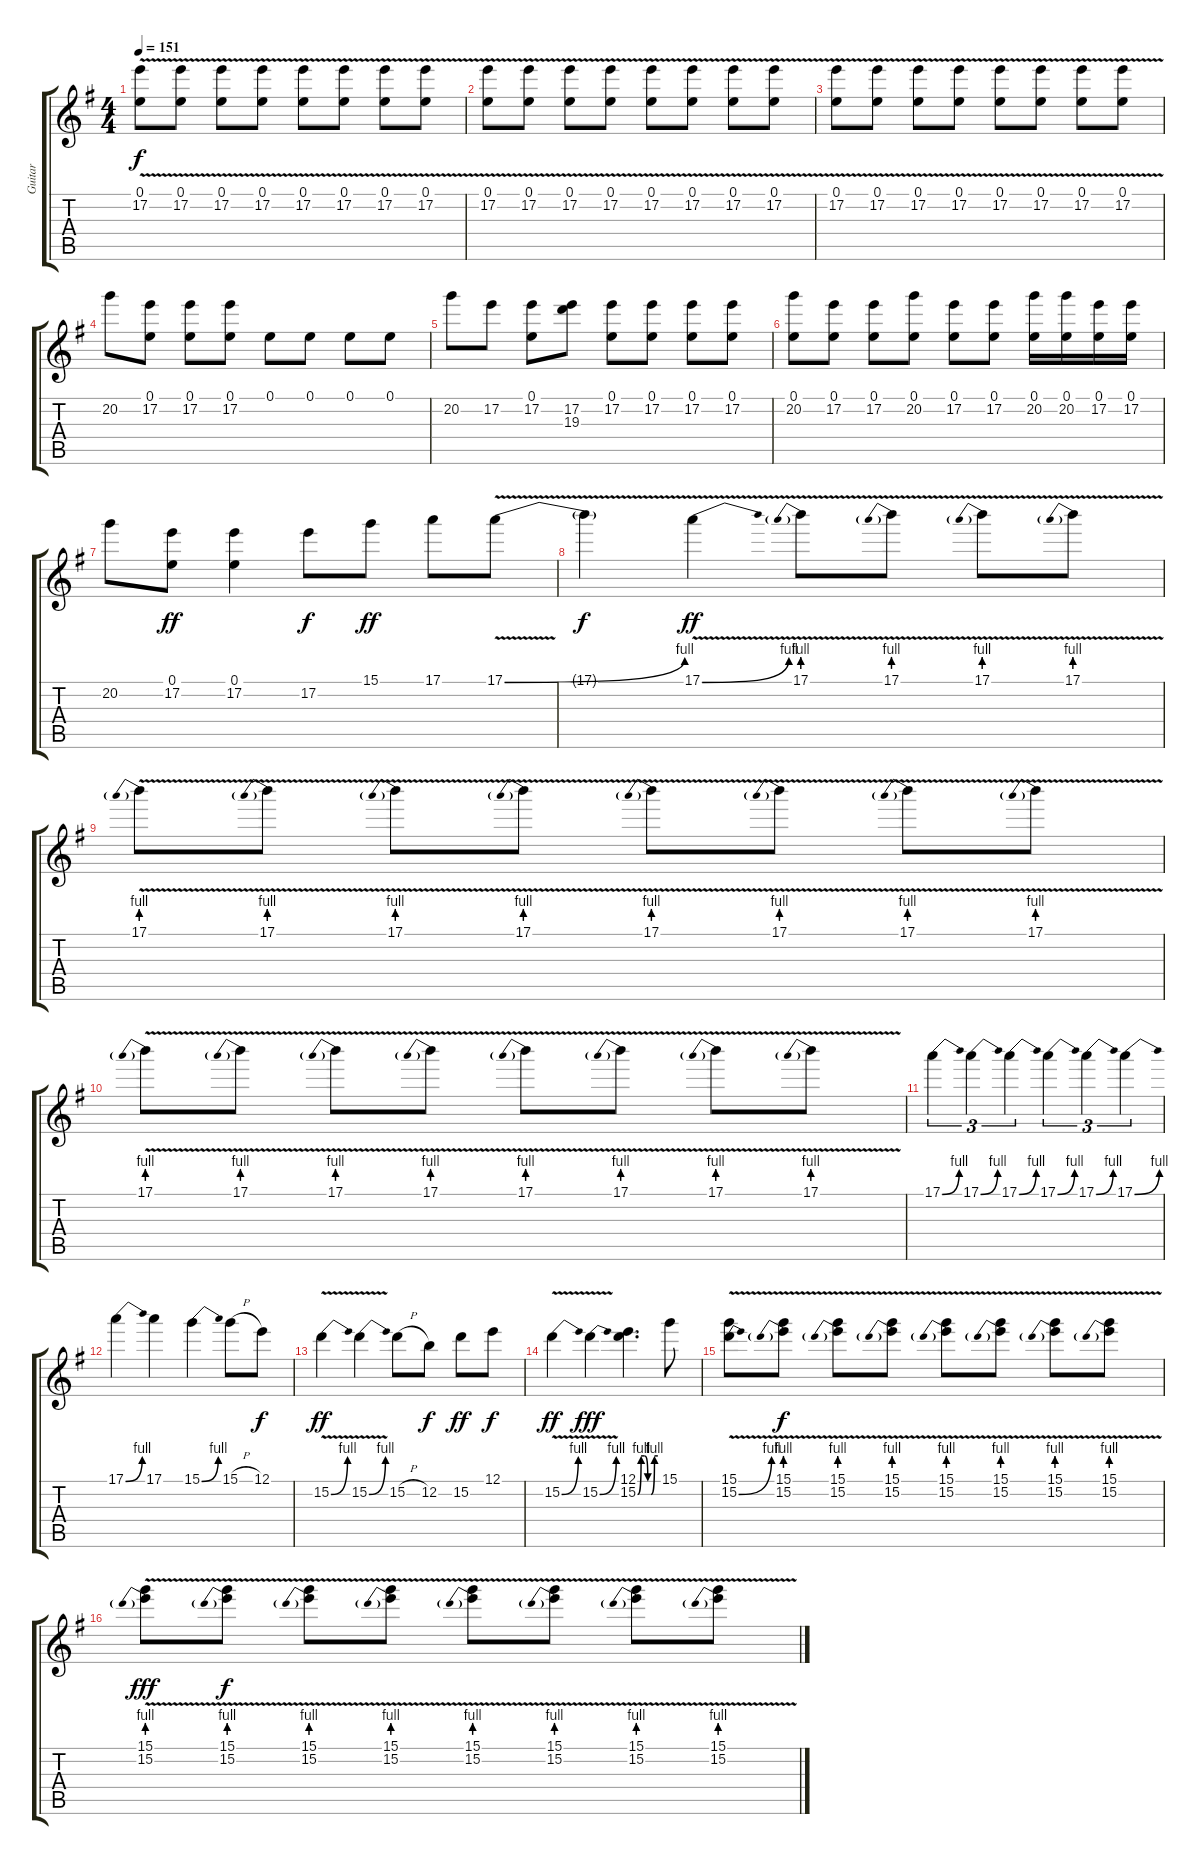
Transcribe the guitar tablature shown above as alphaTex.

\track ("Guitar" "Guitar") {instrument distortionguitar}
\staff {score tabs}
\tuning (E4 B3 G3 D3 A2 E2) {hide}
\ts (4 4)
\tempo 151
\clef g2
\ks eminor
(0.1 17.2{v}).8{dy f} (0.1 17.2{v}).8 (0.1 17.2{v}).8 (0.1 17.2{v}).8 (0.1 17.2{v}).8 (0.1 17.2{v}).8 (0.1 17.2{v}).8 (0.1 17.2{v}).8 |
(0.1 17.2{v}).8 (0.1 17.2{v}).8 (0.1 17.2{v}).8 (0.1 17.2{v}).8 (0.1 17.2{v}).8 (0.1 17.2{v}).8 (0.1 17.2{v}).8 (0.1 17.2{v}).8 |
(0.1 17.2{v}).8 (0.1 17.2{v}).8 (0.1 17.2{v}).8 (0.1 17.2{v}).8 (0.1 17.2{v}).8 (0.1 17.2{v}).8 (0.1 17.2{v}).8 (0.1 17.2{v}).8 |
20.2.8 (0.1 17.2).8 (0.1 17.2).8 (0.1 17.2).8 0.1.8 0.1.8 0.1.8 0.1.8 |
20.2.8 17.2.8 (0.1 17.2).8 (17.2 19.3).8 (0.1 17.2).8 (0.1 17.2).8 (0.1 17.2).8 (0.1 17.2).8 |
(0.1 20.2).8 (0.1 17.2).8 (0.1 17.2).8 (0.1 20.2).8 (0.1 17.2).8 (0.1 17.2).8 (0.1 20.2).16 (0.1 20.2).16 (0.1 17.2).16 (0.1 17.2).16 |
20.2.8 (0.1 17.2).8{dy ff} (0.1 17.2).4 17.2.8{dy f} 15.1.8{dy ff} 17.1.8 17.1{be (bend 0 0 60 4) v}.8 |
17.1{t}.4{dy f} 17.1{be (bend 0 0 60 4) v}.4{dy ff} 17.1{be (prebend 0 4 60 4) v}.8 17.1{be (prebend 0 4 60 4) v}.8 17.1{be (prebend 0 4 60 4) v}.8 17.1{be (prebend 0 4 60 4) v}.8 |
17.1{be (prebend 0 4 60 4) v}.8 17.1{be (prebend 0 4 60 4) v}.8 17.1{be (prebend 0 4 60 4) v}.8 17.1{be (prebend 0 4 60 4) v}.8 17.1{be (prebend 0 4 60 4) v}.8 17.1{be (prebend 0 4 60 4) v}.8 17.1{be (prebend 0 4 60 4) v}.8 17.1{be (prebend 0 4 60 4) v}.8 |
17.1{be (prebend 0 4 60 4) v}.8 17.1{be (prebend 0 4 60 4) v}.8 17.1{be (prebend 0 4 60 4) v}.8 17.1{be (prebend 0 4 60 4) v}.8 17.1{be (prebend 0 4 60 4) v}.8 17.1{be (prebend 0 4 60 4) v}.8 17.1{be (prebend 0 4 60 4) v}.8 17.1{be (prebend 0 4 60 4) v}.8 |
17.1{be (bend 0 0 60 4)}.4{tu (3 2)} 17.1{be (bend 0 0 60 4)}.4{tu (3 2)} 17.1{be (bend 0 0 60 4)}.4{tu (3 2)} 17.1{be (bend 0 0 60 4)}.4{tu (3 2)} 17.1{be (bend 0 0 60 4)}.4{tu (3 2)} 17.1{be (bend 0 0 60 4)}.4{tu (3 2)} |
17.1{be (bend 0 0 60 4)}.4 17.1.4 15.1{be (bend 0 0 60 4)}.4 15.1{h}.8 12.1.8{dy f} |
15.2{be (bend 0 0 60 4) v}.4{dy ff} 15.2{be (bend 0 0 60 4) v}.4 15.2{h}.8 12.2.8{dy f} 15.2.8{dy ff} 12.1.8{dy f} |
15.2{be (bend 0 0 60 4) v}.4{dy ff} 15.2{be (bend 0 0 60 4) v}.4{dy fff} (12.1 15.2{be (custom 0 0 10 4 20 4 30 0 40 0 50 4 60 4)}).4{d} 15.1.8 |
(15.1 15.2{be (bend 0 0 60 4) v}).8 (15.1 15.2{be (prebend 0 4 60 4) v}).8{dy f} (15.1 15.2{be (prebend 0 4 60 4) v}).8 (15.1 15.2{be (prebend 0 4 60 4) v}).8 (15.1 15.2{be (prebend 0 4 60 4) v}).8 (15.1 15.2{be (prebend 0 4 60 4) v}).8 (15.1 15.2{be (prebend 0 4 60 4) v}).8 (15.1 15.2{be (prebend 0 4 60 4) v}).8 |
(15.1 15.2{be (prebend 0 4 60 4) v}).8{dy fff} (15.1 15.2{be (prebend 0 4 60 4) v}).8{dy f} (15.1 15.2{be (prebend 0 4 60 4) v}).8 (15.1 15.2{be (prebend 0 4 60 4) v}).8 (15.1 15.2{be (prebend 0 4 60 4) v}).8 (15.1 15.2{be (prebend 0 4 60 4) v}).8 (15.1 15.2{be (prebend 0 4 60 4) v}).8 (15.1 15.2{be (prebend 0 4 60 4) v}).8
